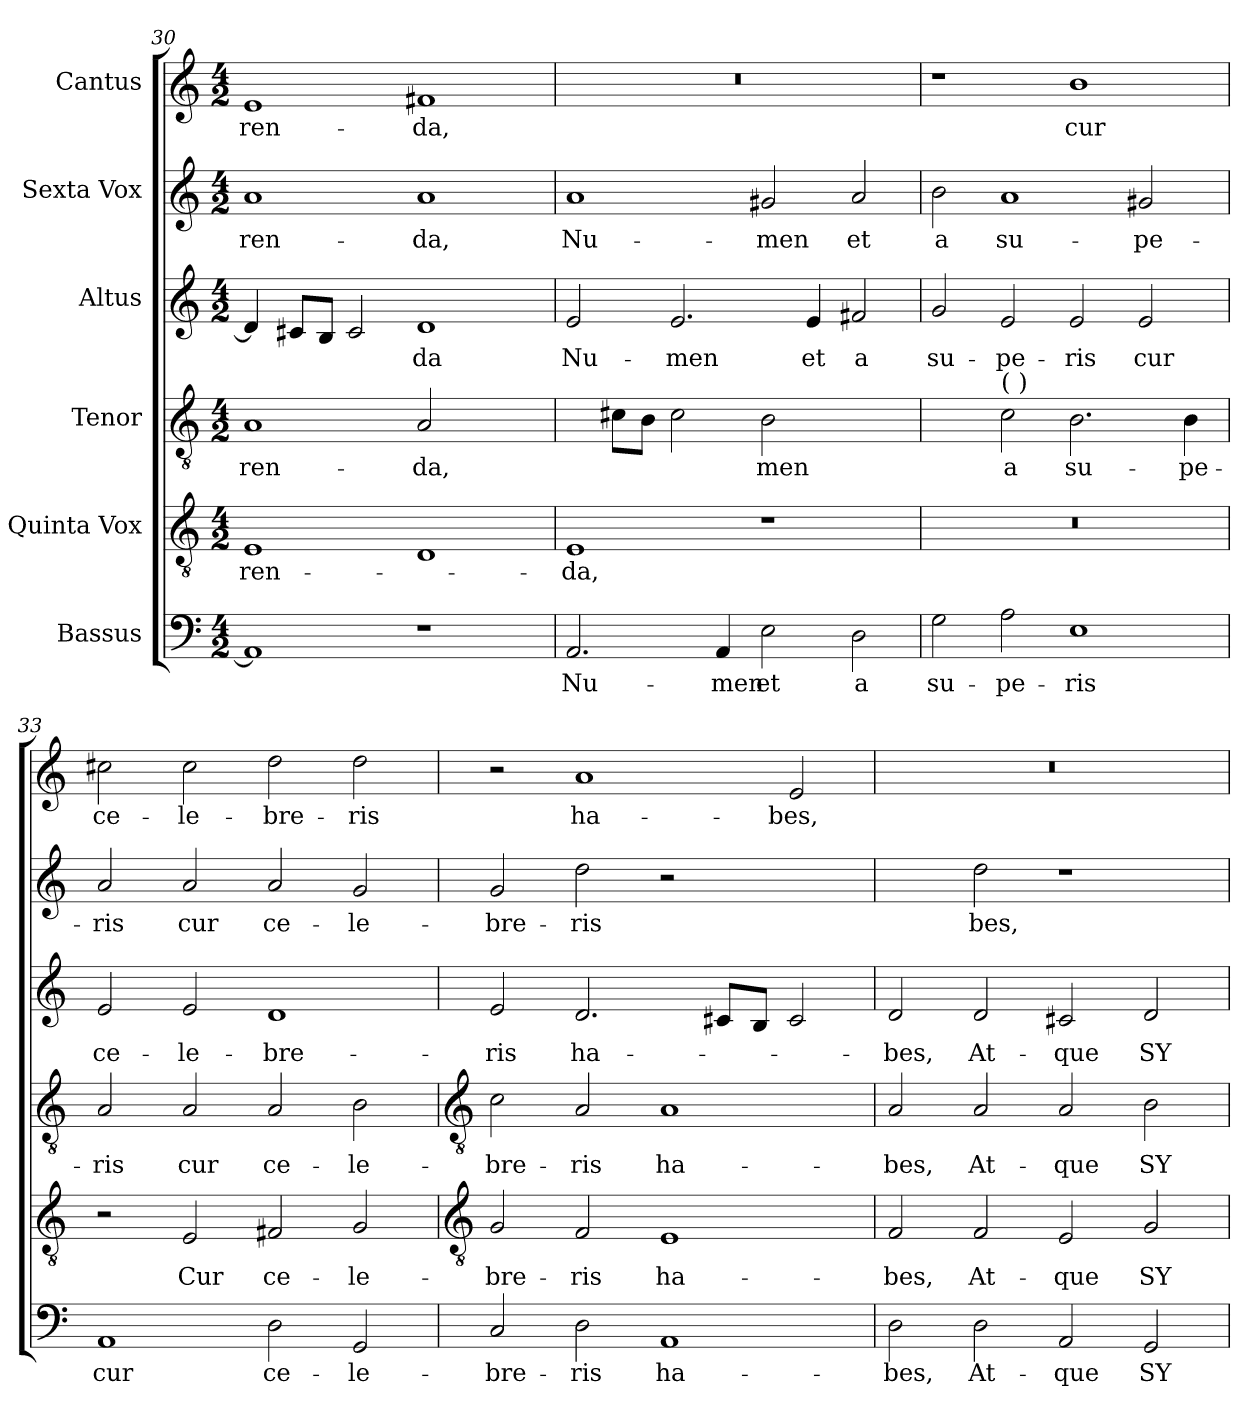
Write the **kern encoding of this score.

**kern	**text	**kern	**text	**kern	**text	**kern	**text	**kern	**text	**kern	**text
*part6	*part6	*part5	*part5	*part4	*part4	*part3	*part3	*part2	*part2	*part1	*part1
*staff6	*staff6	*staff5	*staff5	*staff4	*staff4	*staff3	*staff3	*staff2	*staff2	*staff1	*staff1
*I"Bassus	*	*I"Quinta Vox	*	*I"Tenor	*	*I"Altus	*	*I"Sexta Vox	*	*I"Cantus	*
!!LO:LB:g=z
*clefF4	*	*clefGv2	*	*clefGv2	*	*clefG2	*	*clefG2	*	*clefG2	*
*k[]	*	*k[]	*	*k[]	*	*k[]	*	*k[]	*	*k[]	*
*C:	*	*C:	*	*C:	*	*C:	*	*C:	*	*C:	*
*M4/2	*	*M4/2	*	*M4/2	*	*M4/2	*	*M4/2	*	*M4/2	*
=30	=30	=30	=30	=30	=30	=30	=30	=30	=30	=30	=30
!	!	!	!LO:LY:b	!	!LO:LY:b	!	!	!	!LO:LY:b	!	!LO:LY:b
1AA]	.	1E	-ren-	1A	-ren-	4d]	.	1a	-ren-	1e	-ren-
.	.	.	.	.	.	8c#L	.	.	.	.	.
.	.	.	.	.	.	8BJ	.	.	.	.	.
.	.	.	.	.	.	2c#	.	.	.	.	.
!	!	!	!	!	!LO:LY:b	!	!LO:LY:b	!	!LO:LY:b	!	!LO:LY:b
1r	.	1D	.	2A	-da,	1d	-da	1a	-da,	1f#X	-da,
!	!	!	!	!	!LO:LY:b	!	!	!	!	!	!
.	.	.	.	[2dyy	Nu-	.	.	.	.	.	.
=31	=31	=31	=31	=31	=31	=31	=31	=31	=31	=31	=31
!	!LO:LY:b	!	!LO:LY:b	!	!	!	!LO:LY:b	!	!LO:LY:b	!	!
2.AA	Nu-	1E	-da,	4dyy]	.	2e	Nu-	1a	Nu-	0r	.
.	.	.	.	8c#L	.	.	.	.	.	.	.
.	.	.	.	8BJ	.	.	.	.	.	.	.
!	!	!	!	!	!	!	!LO:LY:b	!	!	!	!
.	.	.	.	2c#	.	2.e	-men	.	.	.	.
!	!LO:LY:b	!	!	!	!	!	!	!	!	!	!
4AA	-men	.	.	.	.	.	.	.	.	.	.
!	!LO:LY:b	!	!	!	!LO:LY:b	!	!	!	!LO:LY:b	!	!
2E	et	1r	.	2B	-men	.	.	2g#X	-men	.	.
!	!	!	!	!	!	!	!LO:LY:b	!	!	!	!
.	.	.	.	.	.	4e	et	.	.	.	.
!	!LO:LY:b	!	!	!	!LO:LY:b	!	!LO:LY:b	!	!LO:LY:b	!	!
2D	a	.	.	[2dyy	et	2f#X	a	2a	et	.	.
=32	=32	=32	=32	=32	=32	=32	=32	=32	=32	=32	=32
!	!LO:LY:b	!	!	!	!	!	!LO:LY:b	!	!LO:LY:b	!	!
2G	su-	0r	.	2dyy]	.	2g	su-	2b	a	1r	.
!	!	!	!	!LO:TX:a:t=(  )	!	!	!	!	!	!	!
!	!LO:LY:b	!	!	!	!LO:LY:b	!	!LO:LY:b	!	!LO:LY:b	!	!
2A	-pe-	.	.	2c	a	2e	-pe-	1a	su-	.	.
!	!LO:LY:b	!	!	!	!LO:LY:b	!	!LO:LY:b	!	!	!	!LO:LY:b
1E	-ris	.	.	2.B	su-	2e	-ris	.	.	1b	cur
!	!	!	!	!	!	!	!LO:LY:b	!	!LO:LY:b	!	!
.	.	.	.	.	.	2e	cur	2g#	-pe-	.	.
!	!	!	!	!	!LO:LY:b	!	!	!	!	!	!
.	.	.	.	4B	-pe-	.	.	.	.	.	.
=33	=33	=33	=33	=33	=33	=33	=33	=33	=33	=33	=33
!	!LO:LY:b	!	!	!	!LO:LY:b	!	!LO:LY:b	!	!LO:LY:b	!	!LO:LY:b
1AA	cur	2r	.	2A	-ris	2e	ce-	2a	-ris	2cc#X	ce-
!	!	!	!LO:LY:b	!	!LO:LY:b	!	!LO:LY:b	!	!LO:LY:b	!	!LO:LY:b
.	.	2E	Cur	2A	cur	2e	-le-	2a	cur	2cc#	-le-
!	!LO:LY:b	!	!LO:LY:b	!	!LO:LY:b	!	!LO:LY:b	!	!LO:LY:b	!	!LO:LY:b
2D	ce-	2F#X	ce-	2A	ce-	1d	-bre-	2a	ce-	2dd	-bre-
!	!LO:LY:b	!	!LO:LY:b	!	!LO:LY:b	!	!	!	!LO:LY:b	!	!LO:LY:b
2GG	-le-	2G	-le-	2B	-le-	.	.	2g	-le-	2dd	-ris
!!LO:LB:g=z
=34	=34	=34	=34	=34	=34	=34	=34	=34	=34	=34	=34
*	*	*clefGv2	*	*clefGv2	*	*	*	*	*	*	*
!	!LO:LY:b	!	!LO:LY:b	!	!LO:LY:b	!	!LO:LY:b	!	!LO:LY:b	!	!
*	*	*^	*	*	*	*^	*	*	*	*	*
2C	-bre-	2G	0ryy	-bre-	2c	-bre-	2e	0ryy	-ris	2g	-bre-	2r	.
!	!LO:LY:b	!	!	!LO:LY:b	!	!LO:LY:b	!	!	!LO:LY:b	!	!LO:LY:b	!	!LO:LY:b
2D	-ris	2F	.	-ris	2A	-ris	2.d	.	ha-	2dd	-ris	1a	ha-
!	!LO:LY:b	!	!	!LO:LY:b	!	!LO:LY:b	!	!	!	!	!	!	!
1AA	ha-	1E	.	ha-	1A	ha-	.	.	.	2r	.	.	.
.	.	.	.	.	.	.	8c#L	.	.	.	.	.	.
.	.	.	.	.	.	.	8BJ	.	.	.	.	.	.
!	!	!	!	!	!	!	!	!	!	!	!LO:LY:b	!	!LO:LY:b
.	.	.	.	.	.	.	2c#	.	.	[2ayy	ha-	2e	-bes,
=35	=35	=35	=35	=35	=35	=35	=35	=35	=35	=35	=35	=35	=35
!	!LO:LY:b	!	!	!LO:LY:b	!	!LO:LY:b	!	!	!LO:LY:b	!	!	!	!
2D	-bes,	2F	0ryy	-bes,	2A	-bes,	2d	0ryy	-bes,	2ayy]	.	0r	.
!	!LO:LY:b	!	!	!LO:LY:b	!	!LO:LY:b	!	!	!LO:LY:b	!	!LO:LY:b	!	!
2D	At-	2F	.	At-	2A	At-	2d	.	At-	2dd	-bes,	.	.
!	!LO:LY:b	!	!	!LO:LY:b	!	!LO:LY:b	!	!	!LO:LY:b	!	!	!	!
2AA	-que	2E	.	-que	2A	-que	2c#X	.	-que	1r	.	.	.
!	!LO:LY:b	!	!	!LO:LY:b	!	!LO:LY:b	!	!	!LO:LY:b	!	!	!	!
2GG	SY-	2G	.	SY-	2B	SY-	2d	.	SY-	.	.	.	.
*	*	*v	*v	*	*	*	*v	*v	*	*	*	*	*
=	=	=	=	=	=	=	=	=	=	=	=
*-	*-	*-	*-	*-	*-	*-	*-	*-	*-	*-	*-
